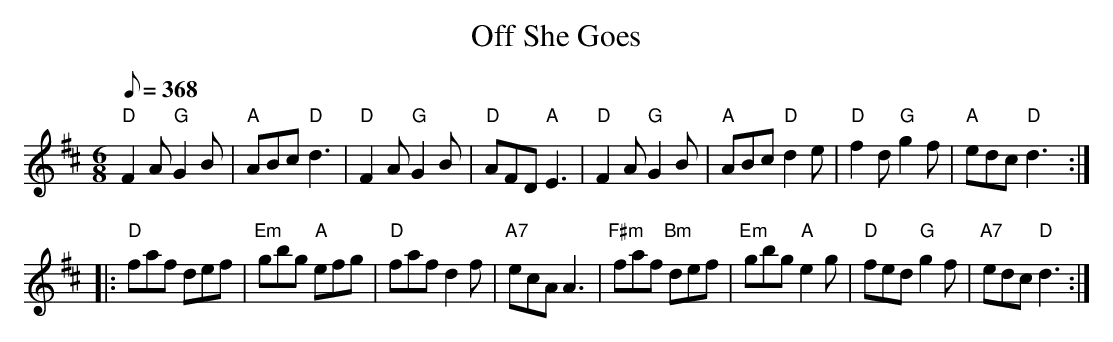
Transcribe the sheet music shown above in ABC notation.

X:1
T:Off She Goes
L:1/8
M:6/8
K:D
Q:368
"D"F2 A "G"G2 B | "A"ABc "D"d3 |\
"D"F2 A "G"G2 B | "D"AFD "A"E3 |\
"D"F2 A "G"G2 B | "A"ABc "D"d2 e |\
"D"f2 d "G"g2 f | "A"edc "D"d3 :|
|:"D"faf def | "Em"gbg "A"efg |\
"D"faf d2 f | "A7"ecA A3 |\
"F#m"faf "Bm"def | "Em"gbg "A"e2 g |\
"D"fed "G"g2 f | "A7"edc "D"d3 :|
